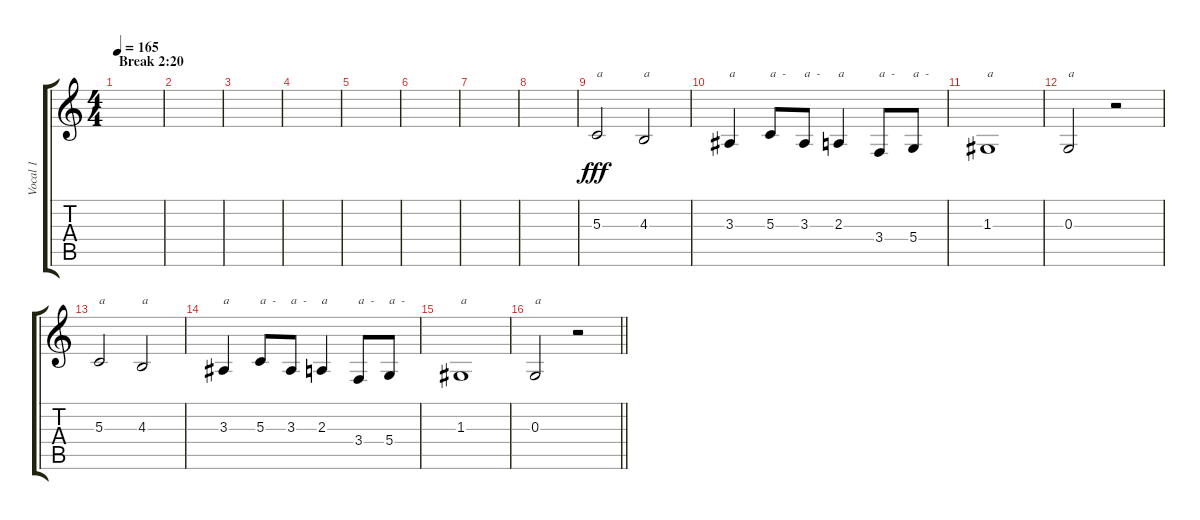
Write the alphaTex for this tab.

\track ("Vocal 1" "Vocal 1") {instrument tenorsax}
\staff {score tabs}
\tuning (E4 B3 G3 D3 A2 E2) {hide}
\ts (4 4)
\section ("" "Break 2:20")
\tempo 165
\clef g2
\ks c
|
|
|
|
|
|
|
|
5.3.2{txt "а" dy fff} 4.3.2{txt "а"} |
3.3.4{txt "а"} 5.3.8{txt "а  - "} 3.3.8{txt "а  - "} 2.3.4{txt "а"} 3.4.8{txt "а  -"} 5.4.8{txt "а  -"} |
1.3.1{txt "а"} |
0.3.2{txt "а"} r.2 |
5.3.2{txt "а"} 4.3.2{txt "а"} |
3.3.4{txt "а"} 5.3.8{txt "а  - "} 3.3.8{txt "а  - "} 2.3.4{txt "а"} 3.4.8{txt "а  -"} 5.4.8{txt "а  -"} |
1.3.1{txt "а"} |
\barLineRight lightlight
0.3.2{txt "а"} r.2
